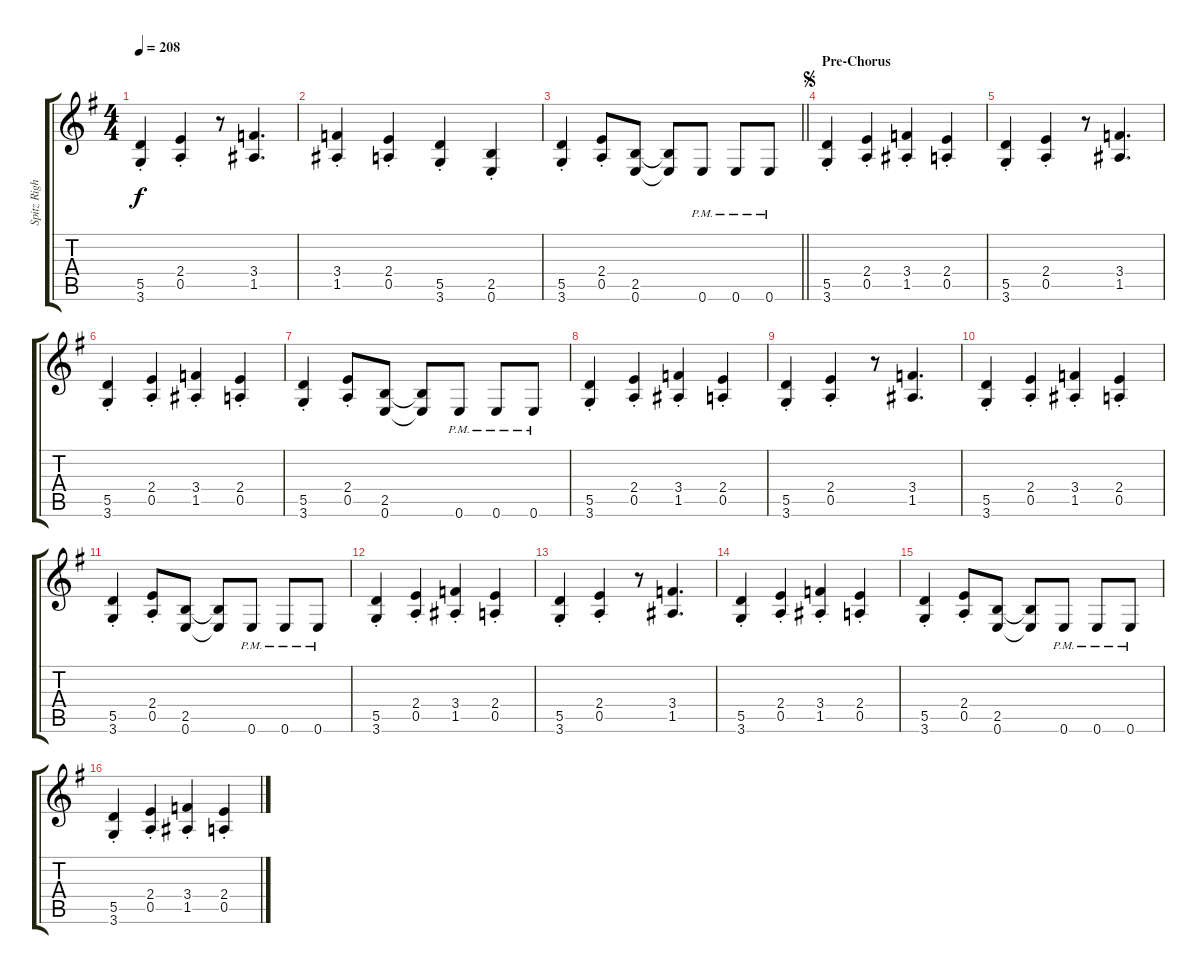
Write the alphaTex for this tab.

\track ("Spitz Right Rhy" "Spitz Righ") {instrument distortionguitar}
\staff {score tabs}
\tuning (E4 B3 G3 D3 A2 E2) {hide}
\ts (4 4)
\tempo 208
\clef g2
\ks g
(5.5{st} 3.6{st}).4{dy f} (2.4{st} 0.5{st}).4 r.8 (3.4 1.5).4{d} |
(3.4{st} 1.5{st}).4 (2.4{st} 0.5{st}).4 (5.5{st} 3.6{st}).4 (2.5{st} 0.6{st}).4 |
\barLineRight lightlight
(5.5{st} 3.6{st}).4 (2.4{st} 0.5{st}).8 (2.5 0.6).8 (2.5{t} 0.6{t}).8 0.6{pm}.8 0.6{pm}.8 0.6{pm}.8 |
\section ("" "Pre-Chorus")
\jump segno
(5.5{st} 3.6{st}).4 (2.4{st} 0.5{st}).4 (3.4{st} 1.5{st}).4 (2.4{st} 0.5{st}).4 |
(5.5{st} 3.6{st}).4 (2.4{st} 0.5{st}).4 r.8 (3.4 1.5).4{d} |
(5.5{st} 3.6{st}).4 (2.4{st} 0.5{st}).4 (3.4{st} 1.5{st}).4 (2.4{st} 0.5{st}).4 |
(5.5{st} 3.6{st}).4 (2.4{st} 0.5{st}).8 (2.5 0.6).8 (2.5{t} 0.6{t}).8 0.6{pm}.8 0.6{pm}.8 0.6{pm}.8 |
(5.5{st} 3.6{st}).4 (2.4{st} 0.5{st}).4 (3.4{st} 1.5{st}).4 (2.4{st} 0.5{st}).4 |
(5.5{st} 3.6{st}).4 (2.4{st} 0.5{st}).4 r.8 (3.4 1.5).4{d} |
(5.5{st} 3.6{st}).4 (2.4{st} 0.5{st}).4 (3.4{st} 1.5{st}).4 (2.4{st} 0.5{st}).4 |
(5.5{st} 3.6{st}).4 (2.4{st} 0.5{st}).8 (2.5 0.6).8 (2.5{t} 0.6{t}).8 0.6{pm}.8 0.6{pm}.8 0.6{pm}.8 |
(5.5{st} 3.6{st}).4 (2.4{st} 0.5{st}).4 (3.4{st} 1.5{st}).4 (2.4{st} 0.5{st}).4 |
(5.5{st} 3.6{st}).4 (2.4{st} 0.5{st}).4 r.8 (3.4 1.5).4{d} |
(5.5{st} 3.6{st}).4 (2.4{st} 0.5{st}).4 (3.4{st} 1.5{st}).4 (2.4{st} 0.5{st}).4 |
(5.5{st} 3.6{st}).4 (2.4{st} 0.5{st}).8 (2.5 0.6).8 (2.5{t} 0.6{t}).8 0.6{pm}.8 0.6{pm}.8 0.6{pm}.8 |
(5.5{st} 3.6{st}).4 (2.4{st} 0.5{st}).4 (3.4{st} 1.5{st}).4 (2.4{st} 0.5{st}).4
